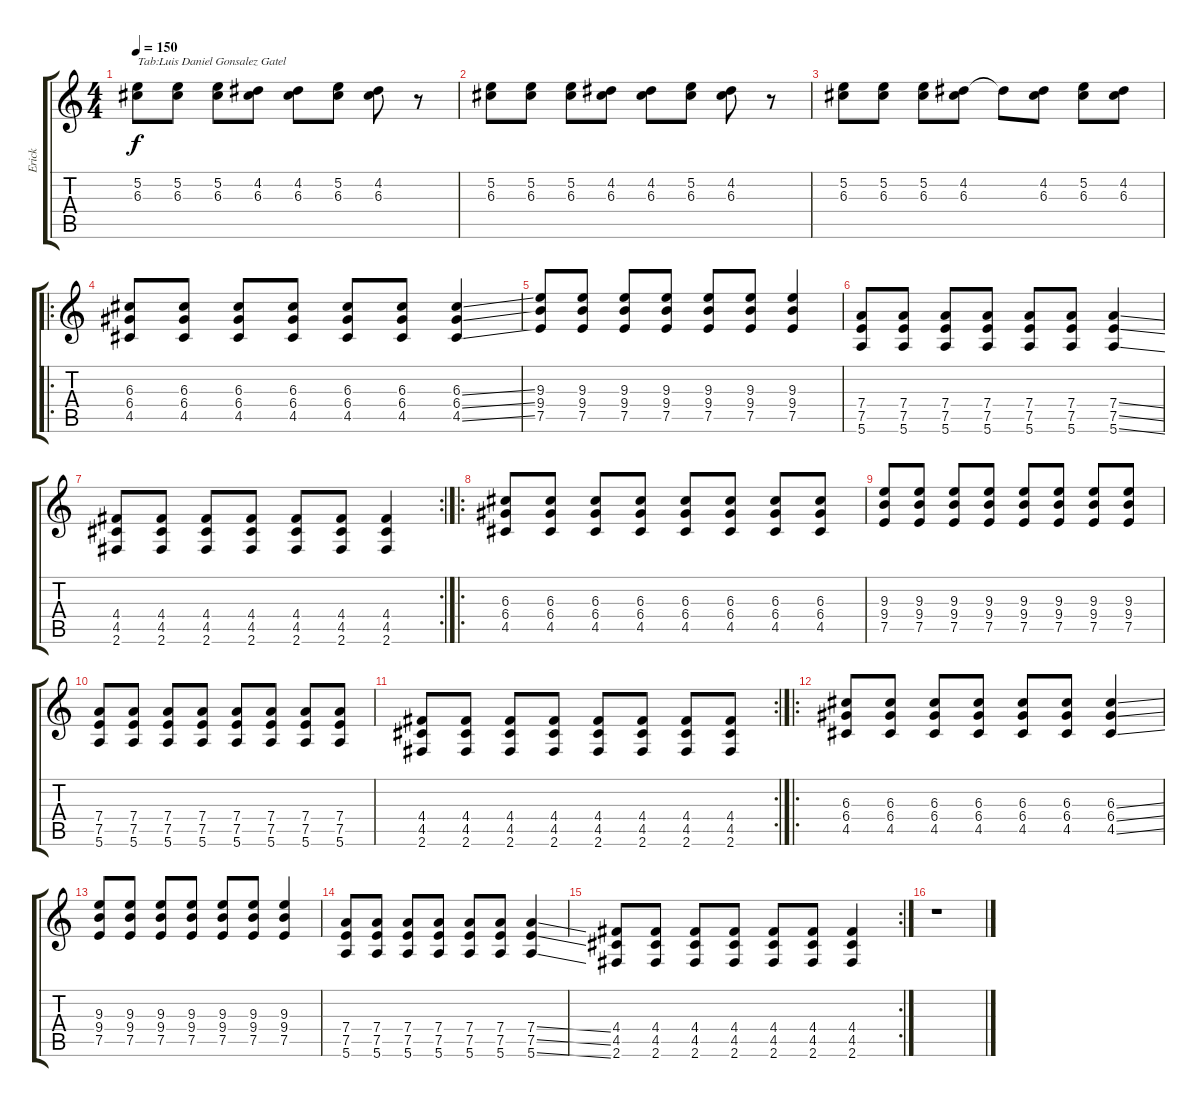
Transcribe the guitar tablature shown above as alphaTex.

\track ("Erick" "Erick") {instrument distortionguitar}
\staff {score tabs}
\tuning (E4 B3 G3 D3 A2 E2) {hide}
\ts (4 4)
\tempo 150
\clef g2
\ks c
(5.2 6.3).8{txt "Tab:Luis Daniel Gonsalez Gatel" dy f instrument distortionguitar} (5.2 6.3).8 (5.2 6.3).8 (4.2 6.3).8 (4.2 6.3).8 (5.2 6.3).8 (4.2 6.3).8 r.8 |
(5.2 6.3).8 (5.2 6.3).8 (5.2 6.3).8 (4.2 6.3).8 (4.2 6.3).8 (5.2 6.3).8 (4.2 6.3).8 r.8 |
(5.2 6.3).8 (5.2 6.3).8 (5.2 6.3).8 (4.2 6.3).8 4.2{t}.8 (4.2 6.3).8 (5.2 6.3).8 (4.2 6.3).8 |
\ro
(6.3 6.4 4.5).8 (6.3 6.4 4.5).8 (6.3 6.4 4.5).8 (6.3 6.4 4.5).8 (6.3 6.4 4.5).8 (6.3 6.4 4.5).8 (6.3{ss} 6.4{ss} 4.5{ss}).4 |
(9.3 9.4 7.5).8 (9.3 9.4 7.5).8 (9.3 9.4 7.5).8 (9.3 9.4 7.5).8 (9.3 9.4 7.5).8 (9.3 9.4 7.5).8 (9.3 9.4 7.5).4 |
(7.4 7.5 5.6).8 (7.4 7.5 5.6).8 (7.4 7.5 5.6).8 (7.4 7.5 5.6).8 (7.4 7.5 5.6).8 (7.4 7.5 5.6).8 (7.4{ss} 7.5{ss} 5.6{ss}).4 |
\rc 2
(4.4 4.5 2.6).8 (4.4 4.5 2.6).8 (4.4 4.5 2.6).8 (4.4 4.5 2.6).8 (4.4 4.5 2.6).8 (4.4 4.5 2.6).8 (4.4 4.5 2.6).4 |
\ro
(6.3 6.4 4.5).8{instrument electricguitarmuted} (6.3 6.4 4.5).8 (6.3 6.4 4.5).8 (6.3 6.4 4.5).8 (6.3 6.4 4.5).8 (6.3 6.4 4.5).8 (6.3 6.4 4.5).8 (6.3 6.4 4.5).8 |
(9.3 9.4 7.5).8 (9.3 9.4 7.5).8 (9.3 9.4 7.5).8 (9.3 9.4 7.5).8 (9.3 9.4 7.5).8 (9.3 9.4 7.5).8 (9.3 9.4 7.5).8 (9.3 9.4 7.5).8 |
(7.4 7.5 5.6).8 (7.4 7.5 5.6).8 (7.4 7.5 5.6).8 (7.4 7.5 5.6).8 (7.4 7.5 5.6).8 (7.4 7.5 5.6).8 (7.4 7.5 5.6).8 (7.4 7.5 5.6).8 |
\rc 2
(4.4 4.5 2.6).8 (4.4 4.5 2.6).8 (4.4 4.5 2.6).8 (4.4 4.5 2.6).8 (4.4 4.5 2.6).8 (4.4 4.5 2.6).8 (4.4 4.5 2.6).8 (4.4 4.5 2.6).8 |
\ro
(6.3 6.4 4.5).8{instrument distortionguitar} (6.3 6.4 4.5).8 (6.3 6.4 4.5).8 (6.3 6.4 4.5).8 (6.3 6.4 4.5).8 (6.3 6.4 4.5).8 (6.3{ss} 6.4{ss} 4.5{ss}).4 |
(9.3 9.4 7.5).8 (9.3 9.4 7.5).8 (9.3 9.4 7.5).8 (9.3 9.4 7.5).8 (9.3 9.4 7.5).8 (9.3 9.4 7.5).8 (9.3 9.4 7.5).4 |
(7.4 7.5 5.6).8 (7.4 7.5 5.6).8 (7.4 7.5 5.6).8 (7.4 7.5 5.6).8 (7.4 7.5 5.6).8 (7.4 7.5 5.6).8 (7.4{ss} 7.5{ss} 5.6{ss}).4 |
\rc 2
(4.4 4.5 2.6).8 (4.4 4.5 2.6).8 (4.4 4.5 2.6).8 (4.4 4.5 2.6).8 (4.4 4.5 2.6).8 (4.4 4.5 2.6).8 (4.4 4.5 2.6).4 |
r.1
